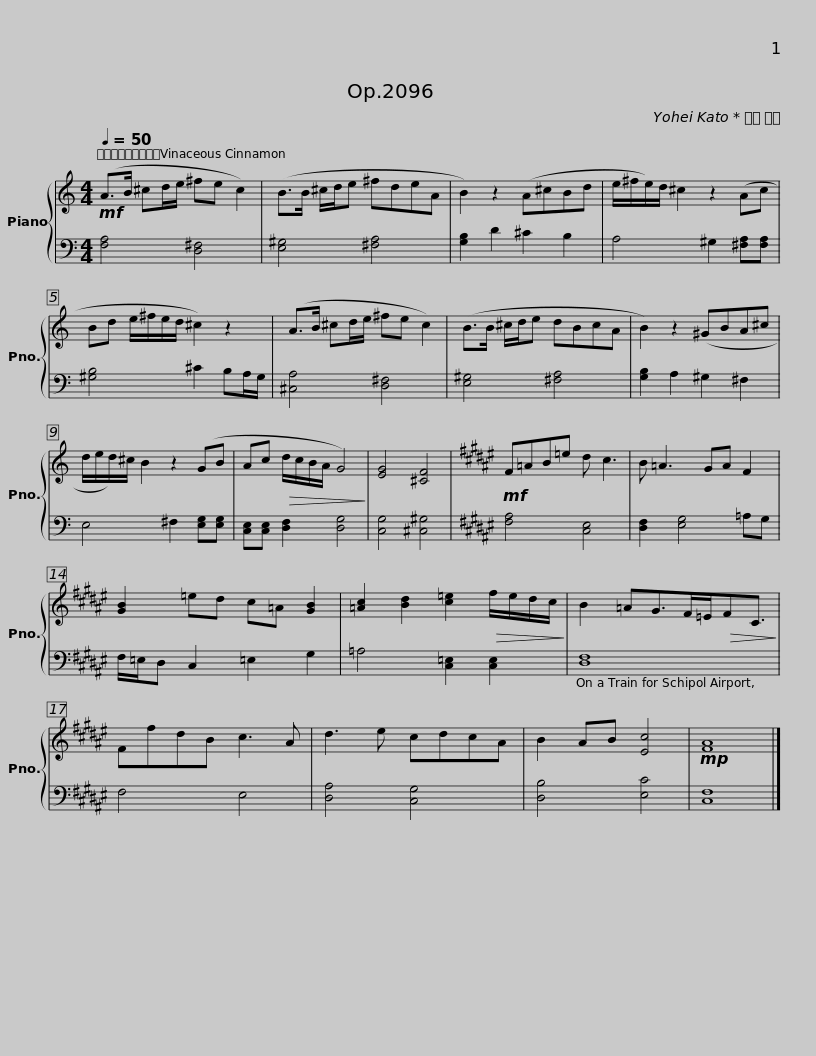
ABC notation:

X:1
%%score { 1 | 2 }
L:1/8
Q:1/4=50
M:4/4
I:linebreak $
K:C
V:1 treble
V:2 bass
V:1
!mf! (A>B ^cd/e/ ^fe c2) | (B>B ^c/d/e ^fdeA | B2) z2 (A^cBd | e/^f/e/)d/ ^c2 z2 (Ac |$ Bd e/^f/e/d/ ^c2) z2 | %5
 (A>B ^cd/e/ ^fe c2) | (B>B ^c/d/e dBcA | B2) z2 (^GBA^c | d/e/d/)^c/ B2 z2 (GB |$ Ac!>(! d/c/B/A/ G4)!>)! | %10
 [EG]4 [^CF]4 |[K:F#]!mf! F=AB=e d c3 | B =A3 GA F2 | [GB]2 =ed c=A [GB]2 | [=Ac]2 [Bd]2 [c=e]2!>(! f/e/d/c/!>)! |$ %15
 B2 =AG>F=E/!>(!FC3/2!>)! | FfdB c3 A | d3 e cdcA | B2 AB [Ec]4 |!mp! [FA]8 |] %20
V:2
 [F,A,]4 [D,^F,]4 | [E,^G,]4 [^F,A,]4 | [G,B,]2 D2 ^C2 B,2 | A,4 ^G,2 [^F,A,][F,A,] |$ [^G,B,]4 ^C2 B,A,/G,/ | %5
 [^C,A,]4 [D,^F,]4 | [E,^G,]4 [^F,A,]4 | [G,B,]2 A,2 ^G,2 ^F,2 | E,4 ^F,2 [E,G,][E,G,] |$ [C,E,][C,E,] [D,F,]2 [D,G,]4 | %10
 [C,G,]4 [^C,^G,]4 |[K:F#] [F,A,]4 [C,E,]4 | [D,F,]2 [E,G,]4 =A,G, | F,/=E,/D, C,2 =E,2 G,2 | =A,4 [C,=E,]2 [C,E,]2 |$ %15
 [D,F,]8 | F,4 E,4 | [D,A,]4 [C,G,]4 | [D,B,]4 [E,C]4 | [C,F,]8 |] %20
